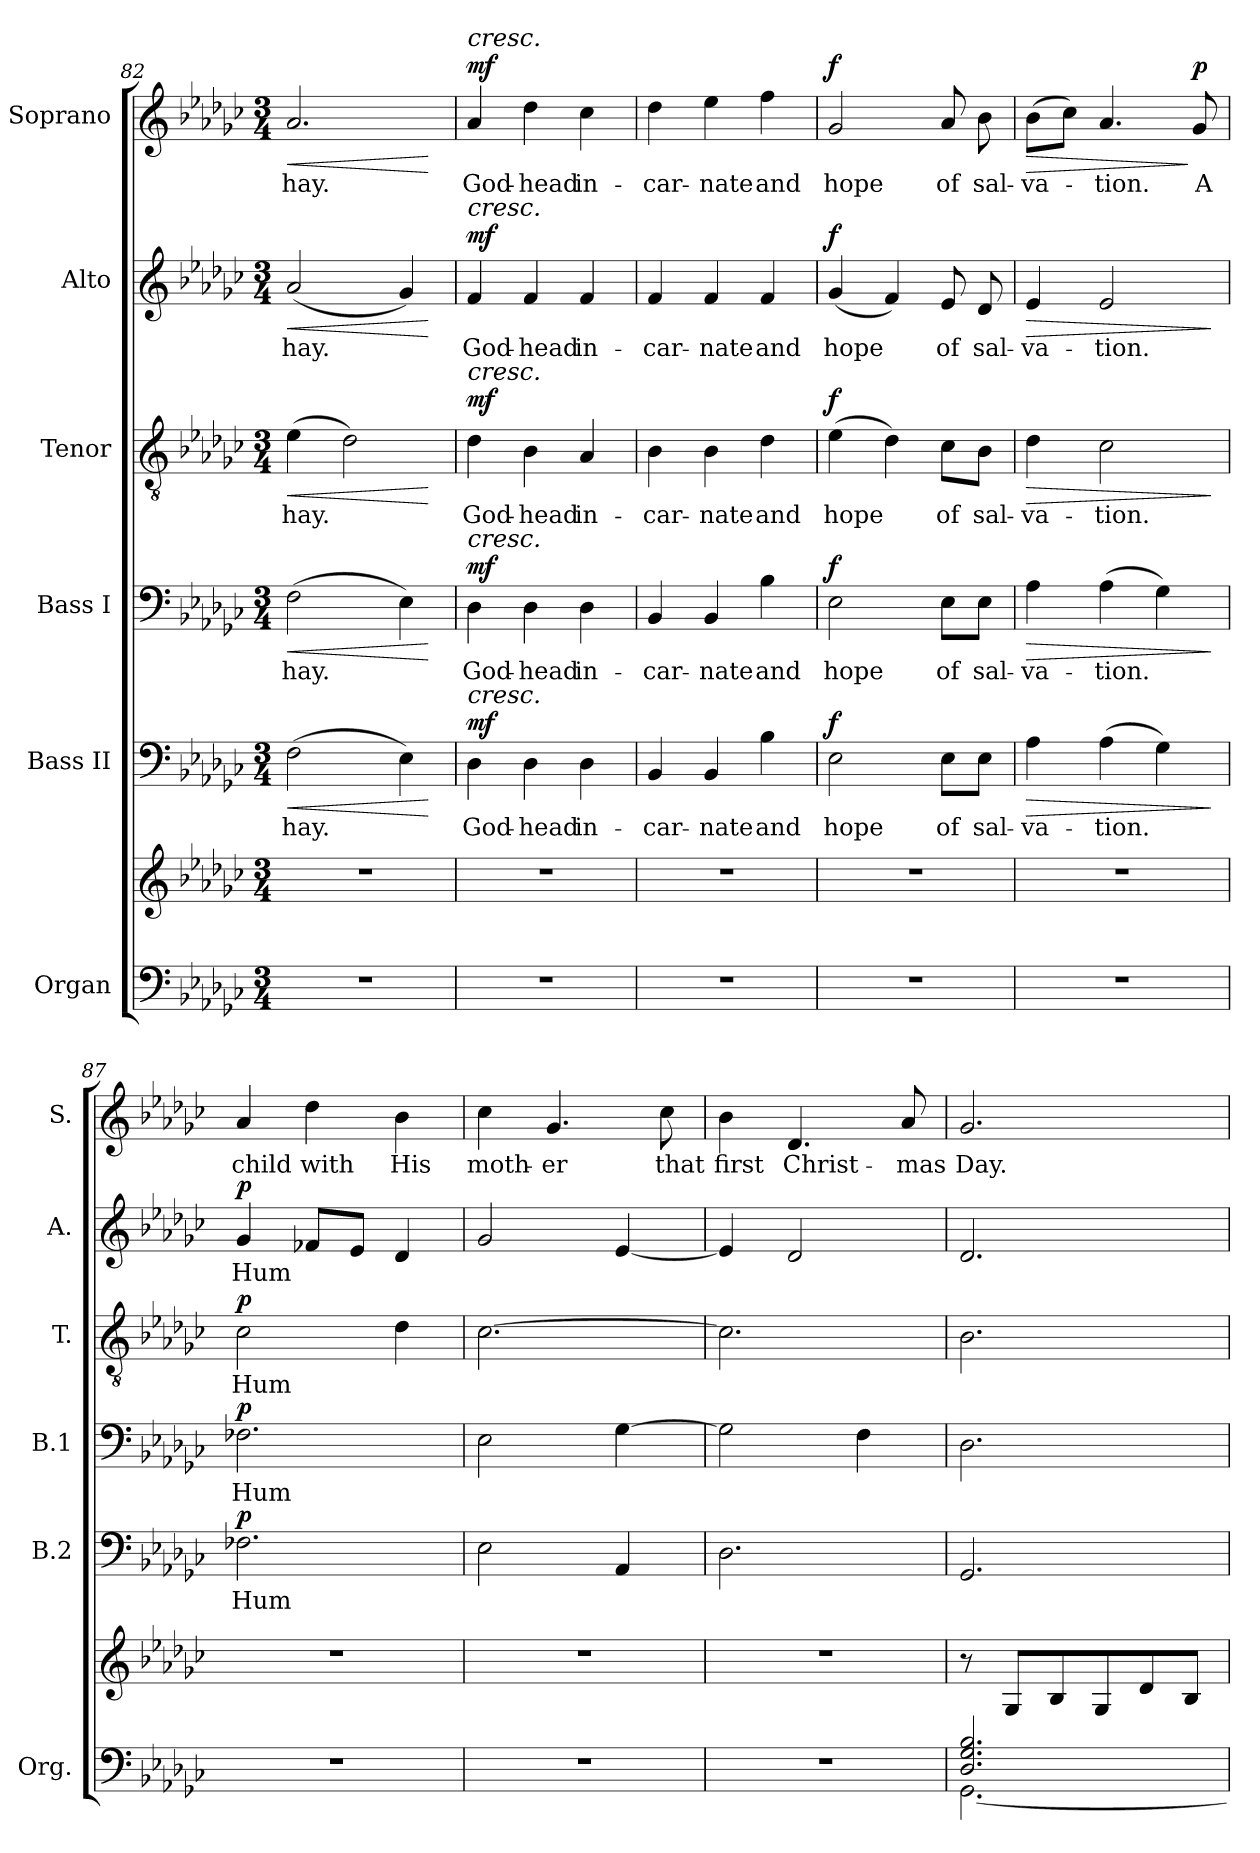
**kern	**kern	**kern	**text	**dynam	**kern	**text	**dynam	**kern	**text	**dynam	**kern	**text	**dynam	**kern	**text	**dynam
*part6	*part6	*part5	*part5	*part5	*part4	*part4	*part4	*part3	*part3	*part3	*part2	*part2	*part2	*part1	*part1	*part1
*staff7	*staff6	*staff5	*staff5	*staff5	*staff4	*staff4	*staff4	*staff3	*staff3	*staff3	*staff2	*staff2	*staff2	*staff1	*staff1	*staff1
*I"Organ	*	*I"Bass II	*	*	*I"Bass I	*	*	*I"Tenor	*	*	*I"Alto	*	*	*I"Soprano	*	*
*I'Org.	*	*I'B.2	*	*	*I'B.1	*	*	*I'T.	*	*	*I'A.	*	*	*I'S.	*	*
*clefF4	*clefG2	*clefF4	*	*	*clefF4	*	*	*clefGv2	*	*	*clefG2	*	*	*clefG2	*	*
*k[b-e-a-d-g-c-]	*k[b-e-a-d-g-c-]	*k[b-e-a-d-g-c-]	*	*	*k[b-e-a-d-g-c-]	*	*	*k[b-e-a-d-g-c-]	*	*	*k[b-e-a-d-g-c-]	*	*	*k[b-e-a-d-g-c-]	*	*
*M3/4	*M3/4	*M3/4	*	*	*M3/4	*	*	*M3/4	*	*	*M3/4	*	*	*M3/4	*	*
=82	=82	=82	=82	=82	=82	=82	=82	=82	=82	=82	=82	=82	=82	=82	=82	=82
!	!	!	!	!LO:HP:b	!	!	!LO:HP:b	!	!	!LO:HP:b	!	!	!LO:HP:b	!	!	!LO:HP:b
2.r	2.r	(2F\	hay.	<	(2F\	hay.	<	(4e-\	hay.	<	(2a-/	hay.	<	2.a-/	hay.	<
.	.	.	.	.	.	.	.	2d-\)	.	.	.	.	.	.	.	.
.	.	4E-\)	.	.	4E-\)	.	.	.	.	.	4g-/)	.	.	.	.	.
.	.	.	.	[	.	.	[	.	.	[	.	.	[	.	.	[
!!LO:LB:g=z
=83	=83	=83	=83	=83	=83	=83	=83	=83	=83	=83	=83	=83	=83	=83	=83	=83
!	!	!	!	!	!	!	!	!	!	!	!	!	!	!LO:TX:a:i:t=cresc.	!	!
!	!	!	!	!	!	!	!	!	!	!	!LO:TX:a:i:t=cresc.	!	!	!	!	!
!	!	!	!	!	!	!	!	!LO:TX:a:i:t=cresc.	!	!	!	!	!	!	!	!
!	!	!	!	!	!LO:TX:a:i:t=cresc.	!	!	!	!	!	!	!	!	!	!	!
!	!	!LO:TX:a:i:t=cresc.	!	!	!	!	!	!	!	!	!	!	!	!	!	!
!	!	!	!	!LO:DY:a	!	!	!LO:DY:a	!	!	!LO:DY:a	!	!	!LO:DY:a	!	!	!LO:DY:a
2.r	2.r	4D-\	God-	mf	4D-\	God-	mf	4d-\	God-	mf	4f/	God-	mf	4a-/	God-	mf
.	.	4D-\	-head	.	4D-\	-head	.	4B-\	-head	.	4f/	-head	.	4dd-\	-head	.
.	.	4D-\	in-	.	4D-\	in-	.	4A-/	in-	.	4f/	in-	.	4cc-\	in-	.
=84	=84	=84	=84	=84	=84	=84	=84	=84	=84	=84	=84	=84	=84	=84	=84	=84
2.r	2.r	4BB-/	-car-	.	4BB-/	-car-	.	4B-\	-car-	.	4f/	-car-	.	4dd-\	-car-	.
.	.	4BB-/	-nate	.	4BB-/	-nate	.	4B-\	-nate	.	4f/	-nate	.	4ee-\	-nate	.
.	.	4B-\	and	.	4B-\	and	.	4d-\	and	.	4f/	and	.	4ff\	and	.
=85	=85	=85	=85	=85	=85	=85	=85	=85	=85	=85	=85	=85	=85	=85	=85	=85
!	!	!	!	!LO:DY:a	!	!	!LO:DY:a	!	!	!LO:DY:a	!	!	!LO:DY:a	!	!	!LO:DY:a
2.r	2.r	2E-\	hope	f	2E-\	hope	f	(4e-\	hope	f	(4g-/	hope	f	2g-/	hope	f
.	.	.	.	.	.	.	.	4d-\)	.	.	4f/)	.	.	.	.	.
.	.	8E-\L	of	.	8E-\L	of	.	8c-\L	of	.	8e-/	of	.	8a-/	of	.
.	.	8E-\J	sal-	.	8E-\J	sal-	.	8B-\J	sal-	.	8d-/	sal-	.	8b-\	sal-	.
=86	=86	=86	=86	=86	=86	=86	=86	=86	=86	=86	=86	=86	=86	=86	=86	=86
!	!	!	!	!LO:HP:b	!	!	!LO:HP:b	!	!	!LO:HP:b	!	!	!LO:HP:b	!	!	!LO:HP:b
2.r	2.r	4A-\	-va-	>	4A-\	-va-	>	4d-\	-va-	>	4e-/	-va-	>	(8b-\L	-va-	>
.	.	.	.	.	.	.	.	.	.	.	.	.	.	8cc-\J)	.	.
.	.	(4A-\	-tion.	.	(4A-\	-tion.	.	2c-\	-tion.	.	2e-/	-tion.	.	4.a-/	-tion.	.
.	.	4G-\)	.	.	4G-\)	.	.	.	.	.	.	.	.	.	.	.
!	!	!	!	!	!	!	!	!	!	!	!	!	!	!	!	!LO:DY:n=1:a
.	.	.	.	.	.	.	.	.	.	.	.	.	.	8g-/	A	] p
.	.	.	.	]	.	.	]	.	.	]	.	.	]	.	.	.
=87	=87	=87	=87	=87	=87	=87	=87	=87	=87	=87	=87	=87	=87	=87	=87	=87
!	!	!	!	!LO:DY:a	!	!	!LO:DY:a	!	!	!LO:DY:a	!	!	!LO:DY:a	!	!	!
2.r	2.r	2.F-X\	Hum	p	2.F-X\	Hum	p	2c-\	Hum	p	4g-/	Hum	p	4a-/	child	.
.	.	.	.	.	.	.	.	.	.	.	8f-X/L	.	.	4dd-\	with	.
.	.	.	.	.	.	.	.	.	.	.	8e-/J	.	.	.	.	.
.	.	.	.	.	.	.	.	4d-\	.	.	4d-/	.	.	4b-\	His	.
!!LO:PB:g=z
=88	=88	=88	=88	=88	=88	=88	=88	=88	=88	=88	=88	=88	=88	=88	=88	=88
2.r	2.r	2E-\	.	.	2E-\	.	.	[2.c-\	.	.	2g-/	.	.	4cc-\	moth-	.
.	.	.	.	.	.	.	.	.	.	.	.	.	.	4.g-/	-er	.
.	.	4AA-/	.	.	[4G-\	.	.	.	.	.	[4e-/	.	.	.	.	.
.	.	.	.	.	.	.	.	.	.	.	.	.	.	8cc-\	that	.
=89	=89	=89	=89	=89	=89	=89	=89	=89	=89	=89	=89	=89	=89	=89	=89	=89
2.r	2.r	2.D-\	.	.	2G-\]	.	.	2.c-\]	.	.	4e-/]	.	.	4b-\	first	.
.	.	.	.	.	.	.	.	.	.	.	2d-/	.	.	4.d-/	Christ-	.
.	.	.	.	.	4F\	.	.	.	.	.	.	.	.	.	.	.
.	.	.	.	.	.	.	.	.	.	.	.	.	.	8a-/	-mas	.
=90	=90	=90	=90	=90	=90	=90	=90	=90	=90	=90	=90	=90	=90	=90	=90	=90
*^	*	*	*	*	*	*	*	*	*	*	*	*	*	*	*	*
2.D-/ 2.G-/ 2.B-/	[2.GG-\	8r	2.GG-/	.	.	2.D-\	.	.	2.B-\	.	.	2.d-/	.	.	2.g-/	Day.	.
.	.	8G-/L	.	.	.	.	.	.	.	.	.	.	.	.	.	.	.
.	.	8B-/	.	.	.	.	.	.	.	.	.	.	.	.	.	.	.
.	.	8G-/	.	.	.	.	.	.	.	.	.	.	.	.	.	.	.
.	.	8d-/	.	.	.	.	.	.	.	.	.	.	.	.	.	.	.
.	.	8B-/J	.	.	.	.	.	.	.	.	.	.	.	.	.	.	.
*v	*v	*	*	*	*	*	*	*	*	*	*	*	*	*	*	*	*
=	=	=	=	=	=	=	=	=	=	=	=	=	=	=	=	=
*-	*-	*-	*-	*-	*-	*-	*-	*-	*-	*-	*-	*-	*-	*-	*-	*-
